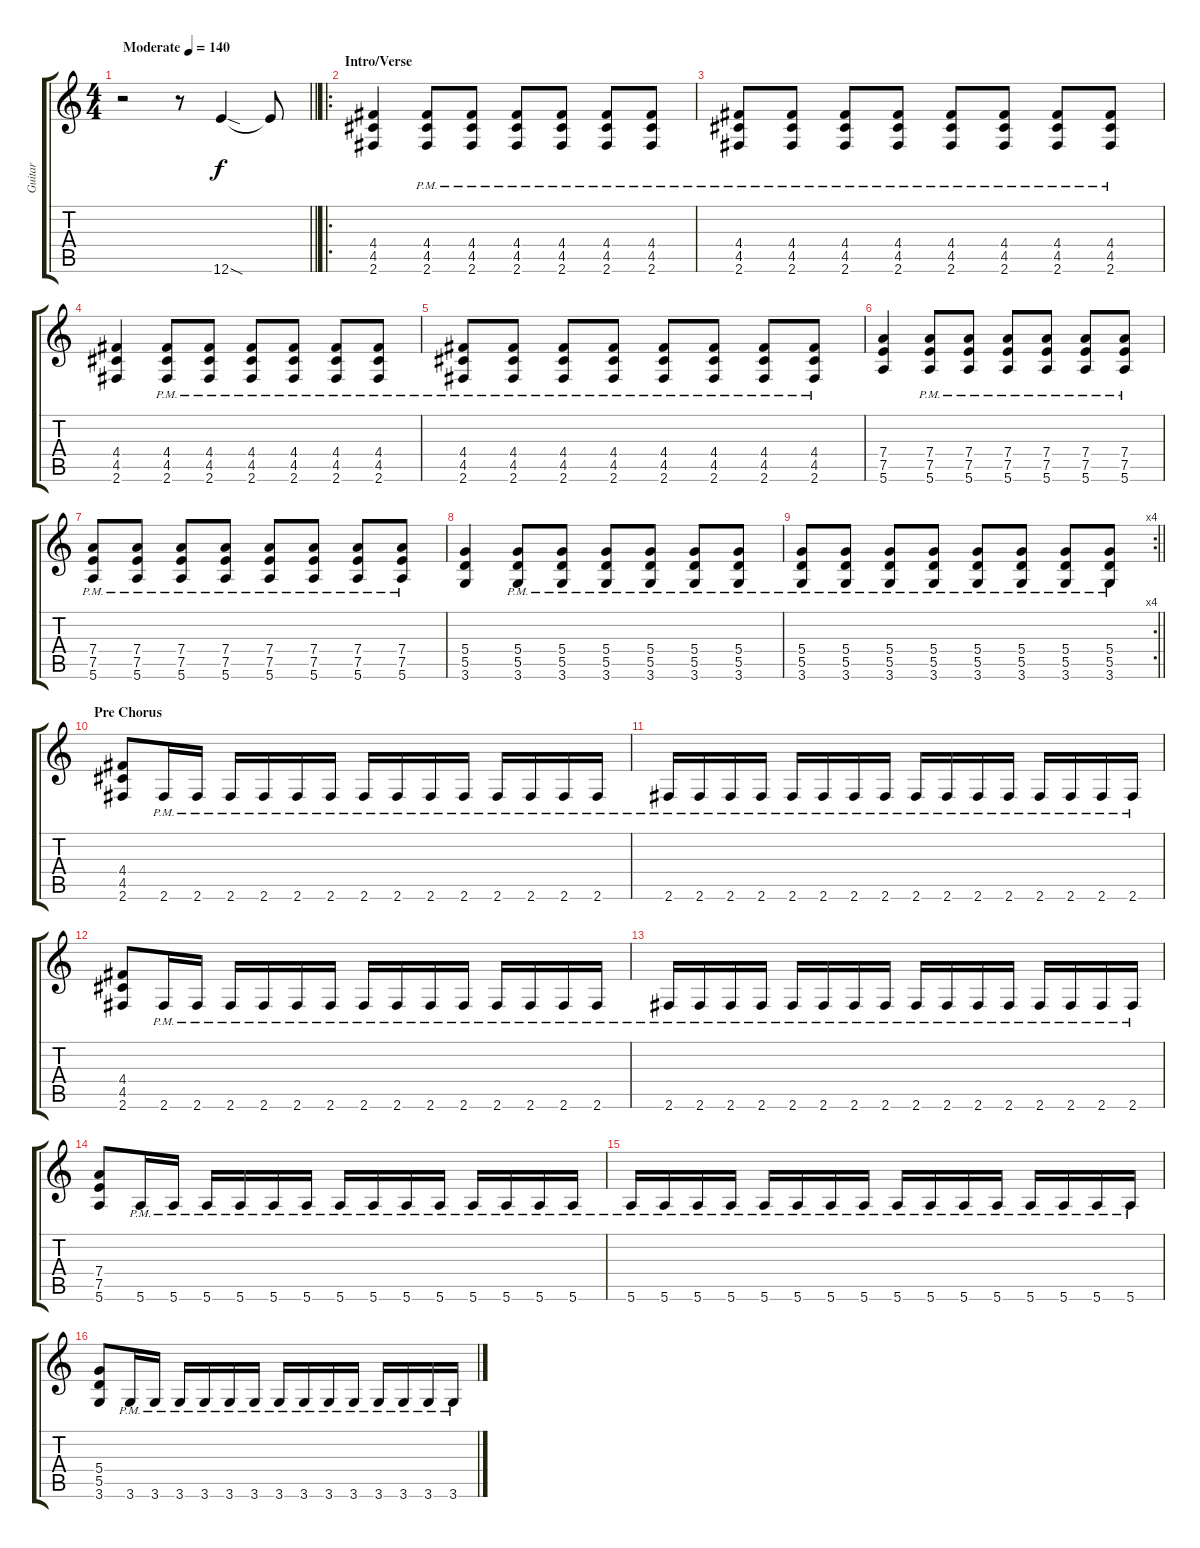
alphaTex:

\track ("Guitar" "Guitar") {instrument distortionguitar}
\staff {score tabs}
\tuning (E4 B3 G3 D3 A2 E2) {hide}
\ts (4 4)
\tempo (140 "Moderate")
\clef g2
\barLineRight lightlight
\ks c
r.2{dy f instrument distortionguitar} r.8 12.6{sod}.4 12.6{t}.8 |
\ro
\section ("" "Intro/Verse")
(4.4 4.5 2.6).4 (4.4{pm} 4.5{pm} 2.6{pm}).8 (4.4{pm} 4.5{pm} 2.6{pm}).8 (4.4{pm} 4.5{pm} 2.6{pm}).8 (4.4{pm} 4.5{pm} 2.6{pm}).8 (4.4{pm} 4.5{pm} 2.6{pm}).8 (4.4{pm} 4.5{pm} 2.6{pm}).8 |
(4.4{pm} 4.5{pm} 2.6{pm}).8 (4.4{pm} 4.5{pm} 2.6{pm}).8 (4.4{pm} 4.5{pm} 2.6{pm}).8 (4.4{pm} 4.5{pm} 2.6{pm}).8 (4.4{pm} 4.5{pm} 2.6{pm}).8 (4.4{pm} 4.5{pm} 2.6{pm}).8 (4.4{pm} 4.5{pm} 2.6{pm}).8 (4.4{pm} 4.5{pm} 2.6{pm}).8 |
(4.4 4.5 2.6).4 (4.4{pm} 4.5{pm} 2.6{pm}).8 (4.4{pm} 4.5{pm} 2.6{pm}).8 (4.4{pm} 4.5{pm} 2.6{pm}).8 (4.4{pm} 4.5{pm} 2.6{pm}).8 (4.4{pm} 4.5{pm} 2.6{pm}).8 (4.4{pm} 4.5{pm} 2.6{pm}).8 |
(4.4{pm} 4.5{pm} 2.6{pm}).8 (4.4{pm} 4.5{pm} 2.6{pm}).8 (4.4{pm} 4.5{pm} 2.6{pm}).8 (4.4{pm} 4.5{pm} 2.6{pm}).8 (4.4{pm} 4.5{pm} 2.6{pm}).8 (4.4{pm} 4.5{pm} 2.6{pm}).8 (4.4{pm} 4.5{pm} 2.6{pm}).8 (4.4{pm} 4.5{pm} 2.6{pm}).8 |
(7.4 7.5 5.6).4 (7.4{pm} 7.5{pm} 5.6{pm}).8 (7.4{pm} 7.5{pm} 5.6{pm}).8 (7.4{pm} 7.5{pm} 5.6{pm}).8 (7.4{pm} 7.5{pm} 5.6{pm}).8 (7.4{pm} 7.5{pm} 5.6{pm}).8 (7.4{pm} 7.5{pm} 5.6{pm}).8 |
(7.4{pm} 7.5{pm} 5.6{pm}).8 (7.4{pm} 7.5{pm} 5.6{pm}).8 (7.4{pm} 7.5{pm} 5.6{pm}).8 (7.4{pm} 7.5{pm} 5.6{pm}).8 (7.4{pm} 7.5{pm} 5.6{pm}).8 (7.4{pm} 7.5{pm} 5.6{pm}).8 (7.4{pm} 7.5{pm} 5.6{pm}).8 (7.4{pm} 7.5{pm} 5.6{pm}).8 |
(5.4 5.5 3.6).4 (5.4{pm} 5.5{pm} 3.6{pm}).8 (5.4{pm} 5.5{pm} 3.6{pm}).8 (5.4{pm} 5.5{pm} 3.6{pm}).8 (5.4{pm} 5.5{pm} 3.6{pm}).8 (5.4{pm} 5.5{pm} 3.6{pm}).8 (5.4{pm} 5.5{pm} 3.6{pm}).8 |
\rc 4
\barLineRight lightlight
(5.4{pm} 5.5{pm} 3.6{pm}).8 (5.4{pm} 5.5{pm} 3.6{pm}).8 (5.4{pm} 5.5{pm} 3.6{pm}).8 (5.4{pm} 5.5{pm} 3.6{pm}).8 (5.4{pm} 5.5{pm} 3.6{pm}).8 (5.4{pm} 5.5{pm} 3.6{pm}).8 (5.4{pm} 5.5{pm} 3.6{pm}).8 (5.4{pm} 5.5{pm} 3.6{pm}).8 |
\section ("" "Pre Chorus")
(4.4 4.5 2.6).8 2.6{pm}.16 2.6{pm}.16 2.6{pm}.16 2.6{pm}.16 2.6{pm}.16 2.6{pm}.16 2.6{pm}.16 2.6{pm}.16 2.6{pm}.16 2.6{pm}.16 2.6{pm}.16 2.6{pm}.16 2.6{pm}.16 2.6{pm}.16 |
2.6{pm}.16 2.6{pm}.16 2.6{pm}.16 2.6{pm}.16 2.6{pm}.16 2.6{pm}.16 2.6{pm}.16 2.6{pm}.16 2.6{pm}.16 2.6{pm}.16 2.6{pm}.16 2.6{pm}.16 2.6{pm}.16 2.6{pm}.16 2.6{pm}.16 2.6{pm}.16 |
(4.4 4.5 2.6).8 2.6{pm}.16 2.6{pm}.16 2.6{pm}.16 2.6{pm}.16 2.6{pm}.16 2.6{pm}.16 2.6{pm}.16 2.6{pm}.16 2.6{pm}.16 2.6{pm}.16 2.6{pm}.16 2.6{pm}.16 2.6{pm}.16 2.6{pm}.16 |
2.6{pm}.16 2.6{pm}.16 2.6{pm}.16 2.6{pm}.16 2.6{pm}.16 2.6{pm}.16 2.6{pm}.16 2.6{pm}.16 2.6{pm}.16 2.6{pm}.16 2.6{pm}.16 2.6{pm}.16 2.6{pm}.16 2.6{pm}.16 2.6{pm}.16 2.6{pm}.16 |
(7.4 7.5 5.6).8 5.6{pm}.16 5.6{pm}.16 5.6{pm}.16 5.6{pm}.16 5.6{pm}.16 5.6{pm}.16 5.6{pm}.16 5.6{pm}.16 5.6{pm}.16 5.6{pm}.16 5.6{pm}.16 5.6{pm}.16 5.6{pm}.16 5.6{pm}.16 |
5.6{pm}.16 5.6{pm}.16 5.6{pm}.16 5.6{pm}.16 5.6{pm}.16 5.6{pm}.16 5.6{pm}.16 5.6{pm}.16 5.6{pm}.16 5.6{pm}.16 5.6{pm}.16 5.6{pm}.16 5.6{pm}.16 5.6{pm}.16 5.6{pm}.16 5.6{pm}.16 |
(5.4 5.5 3.6).8 3.6{pm}.16 3.6{pm}.16 3.6{pm}.16 3.6{pm}.16 3.6{pm}.16 3.6{pm}.16 3.6{pm}.16 3.6{pm}.16 3.6{pm}.16 3.6{pm}.16 3.6{pm}.16 3.6{pm}.16 3.6{pm}.16 3.6{pm}.16
